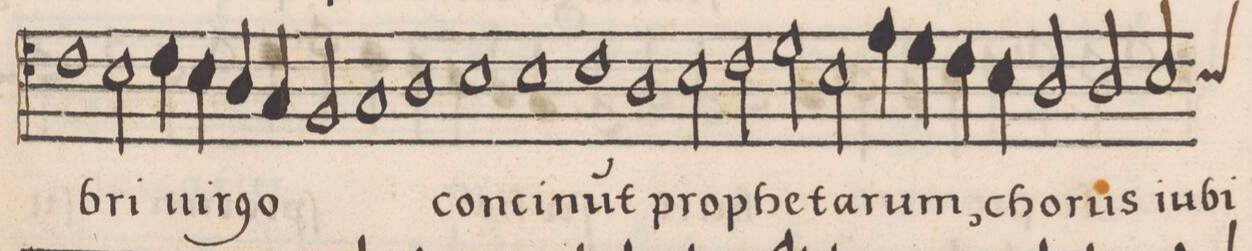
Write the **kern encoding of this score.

**kern	**text	**text
*I"ALTVS	*	*
*clefC4	*	*
*k[]	*	*
*met(C|)	*	*
*M2/1	*	*
1c	.	.
2B\	-bri	.
=73-	=73-	=73-
4c\	uir-	.
4B\	.	.
4A/	-go	.
4G/	.	.
2F/	.	.
1G/	.	.
=74-	=74-	=74-
1A	.	.
1B\	.	.
=75-	=75-	=75-
1B	con-	.
1c\	-ci-	.
=76-	=76-	=76-
1A	-nu(n)t	.
2B\	pro-	.
=77-	=77-	=77-
2c\	-phe-	.
2d\	.	.
2B\	-ta-	.
4e\	-rum,	.
4d\	.	.
=78-	=78-	=78-
4c\	cho-	.
4B\	.	.
2A/	-rus	.
2A/	iu-	.
*custos:B	*	*
2B/	-bi-	.
=79-	=79-	=79-
*-	*-	*-
